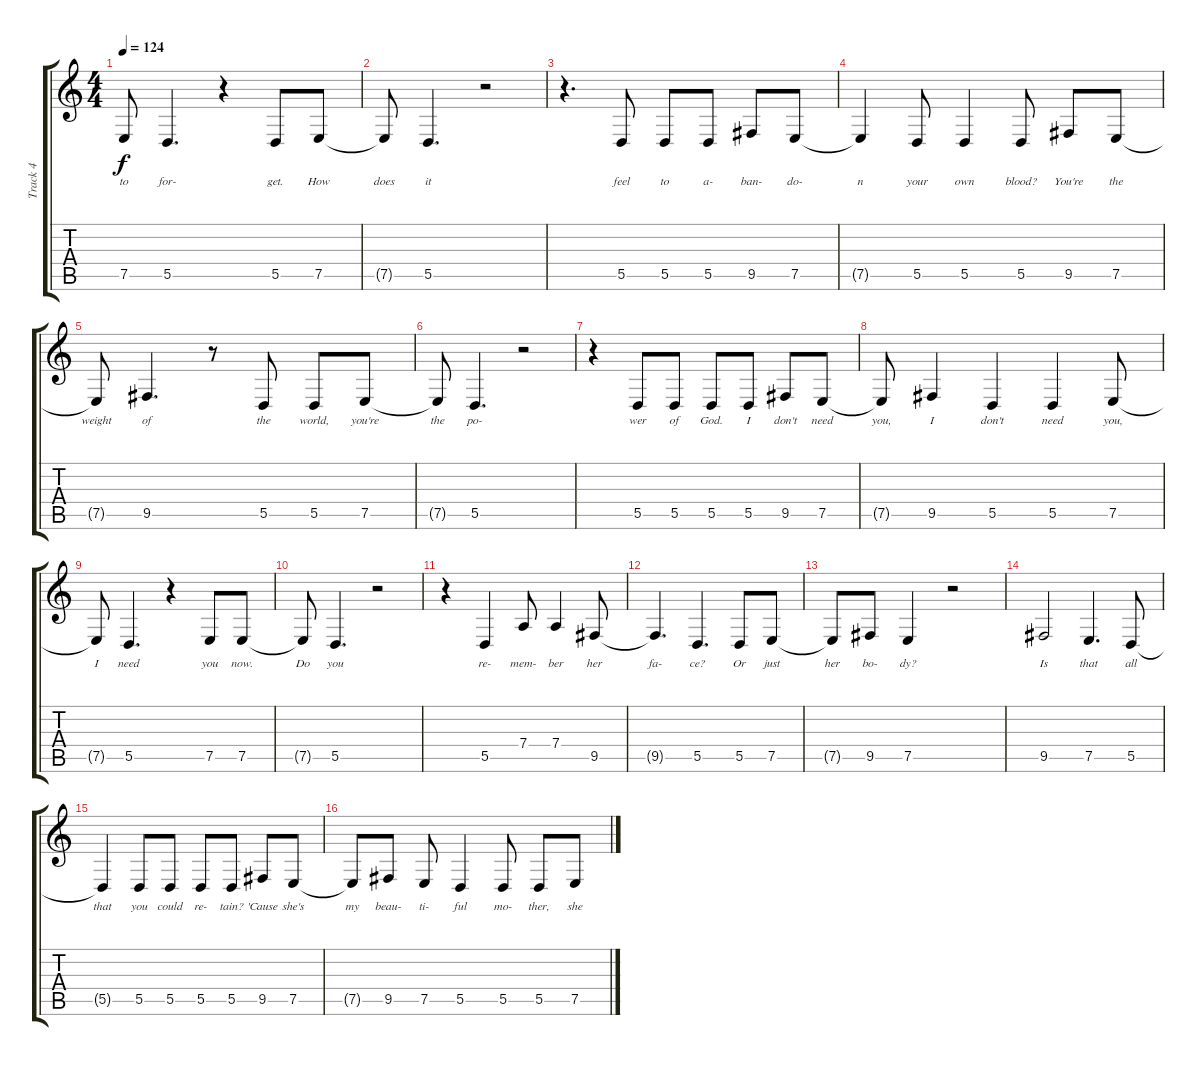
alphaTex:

\track ("Track 4" "Track 4") {instrument clarinet}
\staff {score tabs}
\tuning (E4 B3 G3 D3 A2 E2) {hide}
\ts (4 4)
\tempo 124
\clef g2
\ks c
7.5{t}.8{lyrics (0 "to") lyrics (1 "") lyrics (2 "") lyrics (3 "") lyrics (4 "") dy f} 5.5.4{d lyrics (0 "for-") lyrics (1 "") lyrics (2 "") lyrics (3 "") lyrics (4 "")} r.4 5.5.8{lyrics (0 "get.") lyrics (1 "") lyrics (2 "") lyrics (3 "") lyrics (4 "")} 7.5.8{lyrics (0 "How") lyrics (1 "") lyrics (2 "") lyrics (3 "") lyrics (4 "")} |
7.5{t}.8{lyrics (0 "does") lyrics (1 "") lyrics (2 "") lyrics (3 "") lyrics (4 "")} 5.5.4{d lyrics (0 "it") lyrics (1 "") lyrics (2 "") lyrics (3 "") lyrics (4 "")} r.2 |
r.4{d} 5.5.8{lyrics (0 "feel") lyrics (1 "") lyrics (2 "") lyrics (3 "") lyrics (4 "")} 5.5.8{lyrics (0 "to") lyrics (1 "") lyrics (2 "") lyrics (3 "") lyrics (4 "")} 5.5.8{lyrics (0 "a-") lyrics (1 "") lyrics (2 "") lyrics (3 "") lyrics (4 "")} 9.5.8{lyrics (0 "ban-") lyrics (1 "") lyrics (2 "") lyrics (3 "") lyrics (4 "")} 7.5.8{lyrics (0 "do-") lyrics (1 "") lyrics (2 "") lyrics (3 "") lyrics (4 "")} |
7.5{t}.4{lyrics (0 "n") lyrics (1 "") lyrics (2 "") lyrics (3 "") lyrics (4 "")} 5.5.8{lyrics (0 "your") lyrics (1 "") lyrics (2 "") lyrics (3 "") lyrics (4 "")} 5.5.4{lyrics (0 "own") lyrics (1 "") lyrics (2 "") lyrics (3 "") lyrics (4 "")} 5.5.8{lyrics (0 "blood?") lyrics (1 "") lyrics (2 "") lyrics (3 "") lyrics (4 "")} 9.5.8{lyrics (0 "You're") lyrics (1 "") lyrics (2 "") lyrics (3 "") lyrics (4 "")} 7.5.8{lyrics (0 "the") lyrics (1 "") lyrics (2 "") lyrics (3 "") lyrics (4 "")} |
7.5{t}.8{lyrics (0 "weight") lyrics (1 "") lyrics (2 "") lyrics (3 "") lyrics (4 "")} 9.5.4{d lyrics (0 "of") lyrics (1 "") lyrics (2 "") lyrics (3 "") lyrics (4 "")} r.8 5.5.8{lyrics (0 "the") lyrics (1 "") lyrics (2 "") lyrics (3 "") lyrics (4 "")} 5.5.8{lyrics (0 "world,") lyrics (1 "") lyrics (2 "") lyrics (3 "") lyrics (4 "")} 7.5.8{lyrics (0 "you're") lyrics (1 "") lyrics (2 "") lyrics (3 "") lyrics (4 "")} |
7.5{t}.8{lyrics (0 "the") lyrics (1 "") lyrics (2 "") lyrics (3 "") lyrics (4 "")} 5.5.4{d lyrics (0 "po-") lyrics (1 "") lyrics (2 "") lyrics (3 "") lyrics (4 "")} r.2 |
r.4 5.5.8{lyrics (0 "wer") lyrics (1 "") lyrics (2 "") lyrics (3 "") lyrics (4 "")} 5.5.8{lyrics (0 "of") lyrics (1 "") lyrics (2 "") lyrics (3 "") lyrics (4 "")} 5.5.8{lyrics (0 "God.") lyrics (1 "") lyrics (2 "") lyrics (3 "") lyrics (4 "")} 5.5.8{lyrics (0 "I") lyrics (1 "") lyrics (2 "") lyrics (3 "") lyrics (4 "")} 9.5.8{lyrics (0 "don't") lyrics (1 "") lyrics (2 "") lyrics (3 "") lyrics (4 "")} 7.5.8{lyrics (0 "need") lyrics (1 "") lyrics (2 "") lyrics (3 "") lyrics (4 "")} |
7.5{t}.8{lyrics (0 "you,") lyrics (1 "") lyrics (2 "") lyrics (3 "") lyrics (4 "")} 9.5.4{lyrics (0 "I") lyrics (1 "") lyrics (2 "") lyrics (3 "") lyrics (4 "")} 5.5.4{lyrics (0 "don't") lyrics (1 "") lyrics (2 "") lyrics (3 "") lyrics (4 "")} 5.5.4{lyrics (0 "need") lyrics (1 "") lyrics (2 "") lyrics (3 "") lyrics (4 "")} 7.5.8{lyrics (0 "you,") lyrics (1 "") lyrics (2 "") lyrics (3 "") lyrics (4 "")} |
7.5{t}.8{lyrics (0 "I") lyrics (1 "") lyrics (2 "") lyrics (3 "") lyrics (4 "")} 5.5.4{d lyrics (0 "need") lyrics (1 "") lyrics (2 "") lyrics (3 "") lyrics (4 "")} r.4 7.5.8{lyrics (0 "you") lyrics (1 "") lyrics (2 "") lyrics (3 "") lyrics (4 "")} 7.5.8{lyrics (0 "now.") lyrics (1 "") lyrics (2 "") lyrics (3 "") lyrics (4 "")} |
7.5{t}.8{lyrics (0 "Do") lyrics (1 "") lyrics (2 "") lyrics (3 "") lyrics (4 "")} 5.5.4{d lyrics (0 "you") lyrics (1 "") lyrics (2 "") lyrics (3 "") lyrics (4 "")} r.2 |
r.4 5.5.4{lyrics (0 "re-") lyrics (1 "") lyrics (2 "") lyrics (3 "") lyrics (4 "")} 7.4.8{lyrics (0 "mem-") lyrics (1 "") lyrics (2 "") lyrics (3 "") lyrics (4 "")} 7.4.4{lyrics (0 "ber") lyrics (1 "") lyrics (2 "") lyrics (3 "") lyrics (4 "")} 9.5.8{lyrics (0 "her") lyrics (1 "") lyrics (2 "") lyrics (3 "") lyrics (4 "")} |
9.5{t}.4{d lyrics (0 "fa-") lyrics (1 "") lyrics (2 "") lyrics (3 "") lyrics (4 "")} 5.5.4{d lyrics (0 "ce?") lyrics (1 "") lyrics (2 "") lyrics (3 "") lyrics (4 "")} 5.5.8{lyrics (0 "Or") lyrics (1 "") lyrics (2 "") lyrics (3 "") lyrics (4 "")} 7.5.8{lyrics (0 "just") lyrics (1 "") lyrics (2 "") lyrics (3 "") lyrics (4 "")} |
7.5{t}.8{lyrics (0 "her") lyrics (1 "") lyrics (2 "") lyrics (3 "") lyrics (4 "")} 9.5.8{lyrics (0 "bo-") lyrics (1 "") lyrics (2 "") lyrics (3 "") lyrics (4 "")} 7.5.4{lyrics (0 "dy?") lyrics (1 "") lyrics (2 "") lyrics (3 "") lyrics (4 "")} r.2 |
9.5.2{lyrics (0 "Is") lyrics (1 "") lyrics (2 "") lyrics (3 "") lyrics (4 "")} 7.5.4{d lyrics (0 "that") lyrics (1 "") lyrics (2 "") lyrics (3 "") lyrics (4 "")} 5.5.8{lyrics (0 "all") lyrics (1 "") lyrics (2 "") lyrics (3 "") lyrics (4 "")} |
5.5{t}.4{lyrics (0 "that") lyrics (1 "") lyrics (2 "") lyrics (3 "") lyrics (4 "")} 5.5.8{lyrics (0 "you") lyrics (1 "") lyrics (2 "") lyrics (3 "") lyrics (4 "")} 5.5.8{lyrics (0 "could") lyrics (1 "") lyrics (2 "") lyrics (3 "") lyrics (4 "")} 5.5.8{lyrics (0 "re-") lyrics (1 "") lyrics (2 "") lyrics (3 "") lyrics (4 "")} 5.5.8{lyrics (0 "tain?") lyrics (1 "") lyrics (2 "") lyrics (3 "") lyrics (4 "")} 9.5.8{lyrics (0 "'Cause") lyrics (1 "") lyrics (2 "") lyrics (3 "") lyrics (4 "")} 7.5.8{lyrics (0 "she's") lyrics (1 "") lyrics (2 "") lyrics (3 "") lyrics (4 "")} |
7.5{t}.8{lyrics (0 "my") lyrics (1 "") lyrics (2 "") lyrics (3 "") lyrics (4 "")} 9.5.8{lyrics (0 "beau-") lyrics (1 "") lyrics (2 "") lyrics (3 "") lyrics (4 "")} 7.5.8{lyrics (0 "ti-") lyrics (1 "") lyrics (2 "") lyrics (3 "") lyrics (4 "")} 5.5.4{lyrics (0 "ful") lyrics (1 "") lyrics (2 "") lyrics (3 "") lyrics (4 "")} 5.5.8{lyrics (0 "mo-") lyrics (1 "") lyrics (2 "") lyrics (3 "") lyrics (4 "")} 5.5.8{lyrics (0 "ther,") lyrics (1 "") lyrics (2 "") lyrics (3 "") lyrics (4 "")} 7.5.8{lyrics (0 "she") lyrics (1 "") lyrics (2 "") lyrics (3 "") lyrics (4 "")}
